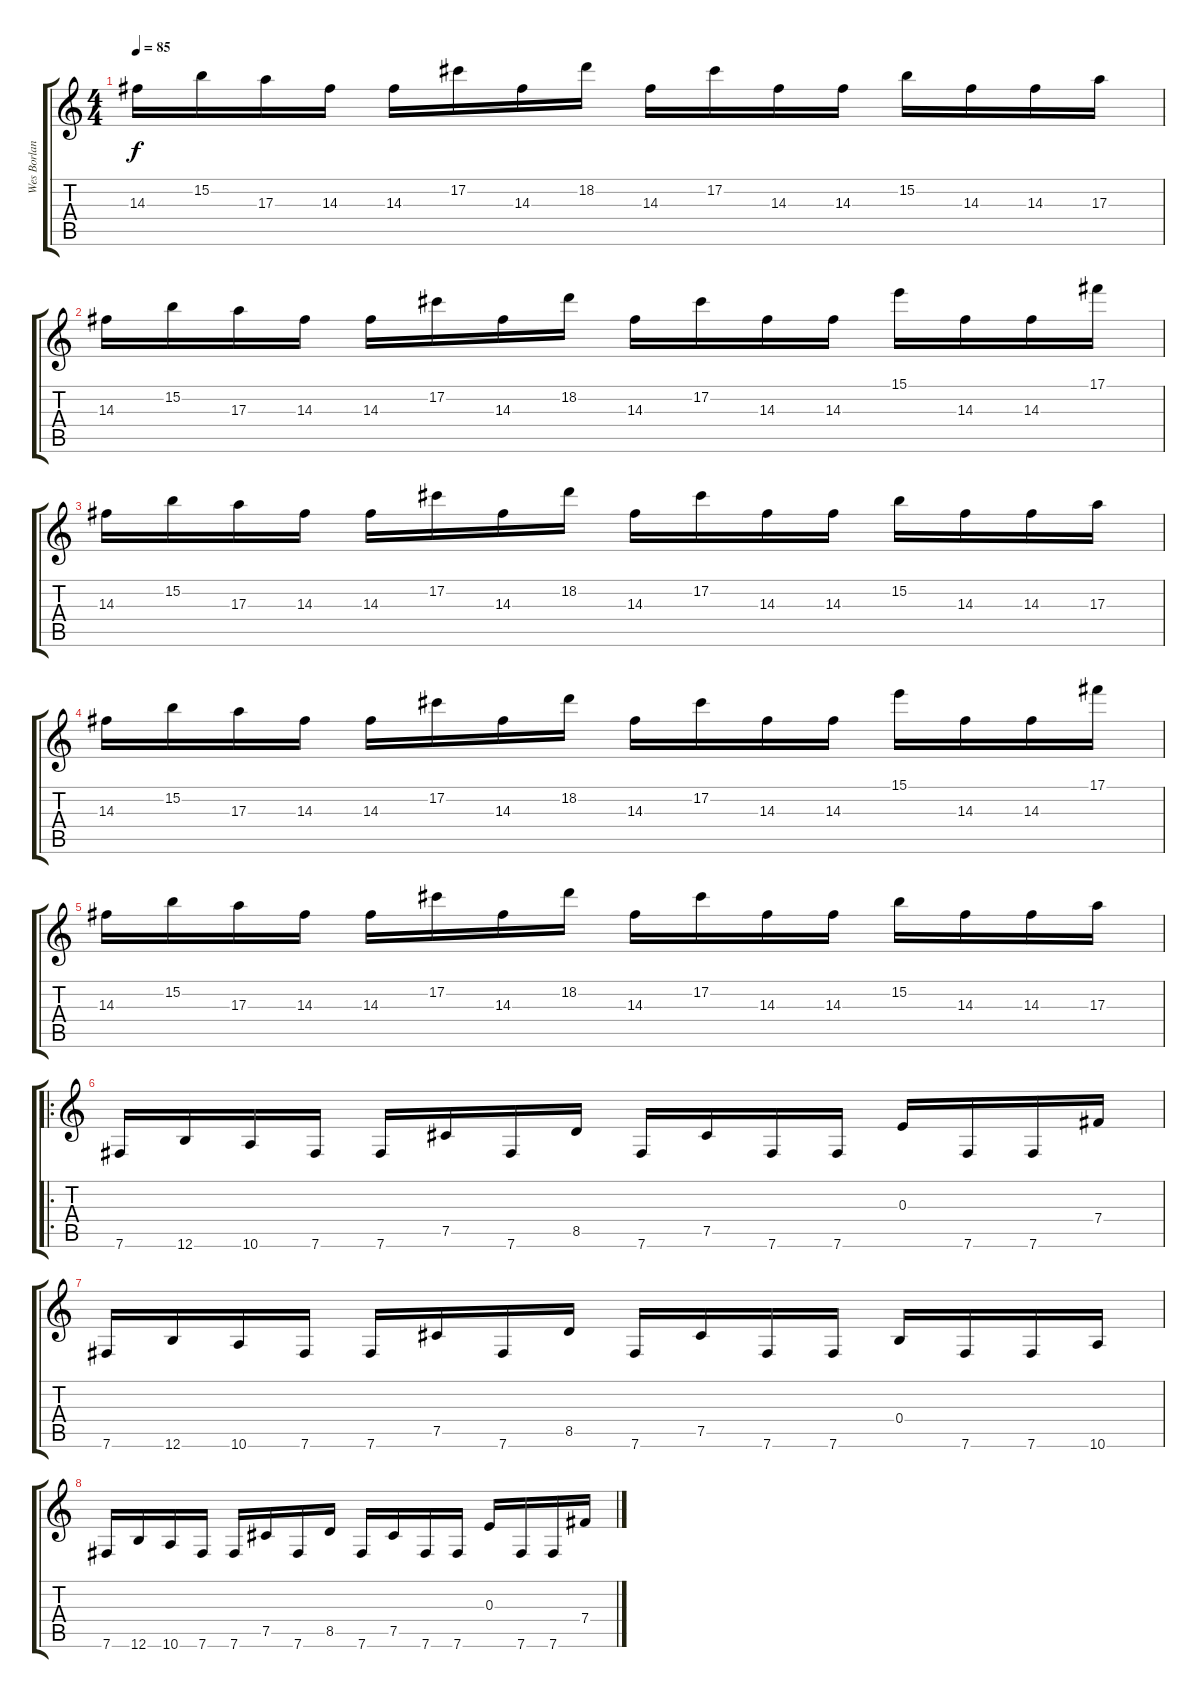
\track ("Wes Borland" "Wes Borlan") {instrument distortionguitar}
\staff {score tabs}
\tuning (Db4 Ab3 E3 B2 Gb2 B1) {hide}
\ts (4 4)
\tempo 85
\clef g2
\ks c
14.3.16{dy f} 15.2.16 17.3.16 14.3.16 14.3.16 17.2.16 14.3.16 18.2.16 14.3.16 17.2.16 14.3.16 14.3.16 15.2.16 14.3.16 14.3.16 17.3.16 |
14.3.16 15.2.16 17.3.16 14.3.16 14.3.16 17.2.16 14.3.16 18.2.16 14.3.16 17.2.16 14.3.16 14.3.16 15.1.16 14.3.16 14.3.16 17.1.16 |
14.3.16 15.2.16 17.3.16 14.3.16 14.3.16 17.2.16 14.3.16 18.2.16 14.3.16 17.2.16 14.3.16 14.3.16 15.2.16 14.3.16 14.3.16 17.3.16 |
14.3.16 15.2.16 17.3.16 14.3.16 14.3.16 17.2.16 14.3.16 18.2.16 14.3.16 17.2.16 14.3.16 14.3.16 15.1.16 14.3.16 14.3.16 17.1.16 |
14.3.16 15.2.16 17.3.16 14.3.16 14.3.16 17.2.16 14.3.16 18.2.16 14.3.16 17.2.16 14.3.16 14.3.16 15.2.16 14.3.16 14.3.16 17.3.16 |
\ro
7.6.16 12.6.16 10.6.16 7.6.16 7.6.16 7.5.16 7.6.16 8.5.16 7.6.16 7.5.16 7.6.16 7.6.16 0.3.16 7.6.16 7.6.16 7.4.16 |
7.6.16 12.6.16 10.6.16 7.6.16 7.6.16 7.5.16 7.6.16 8.5.16 7.6.16 7.5.16 7.6.16 7.6.16 0.4.16 7.6.16 7.6.16 10.6.16 |
7.6.16 12.6.16 10.6.16 7.6.16 7.6.16 7.5.16 7.6.16 8.5.16 7.6.16 7.5.16 7.6.16 7.6.16 0.3.16 7.6.16 7.6.16 7.4.16
